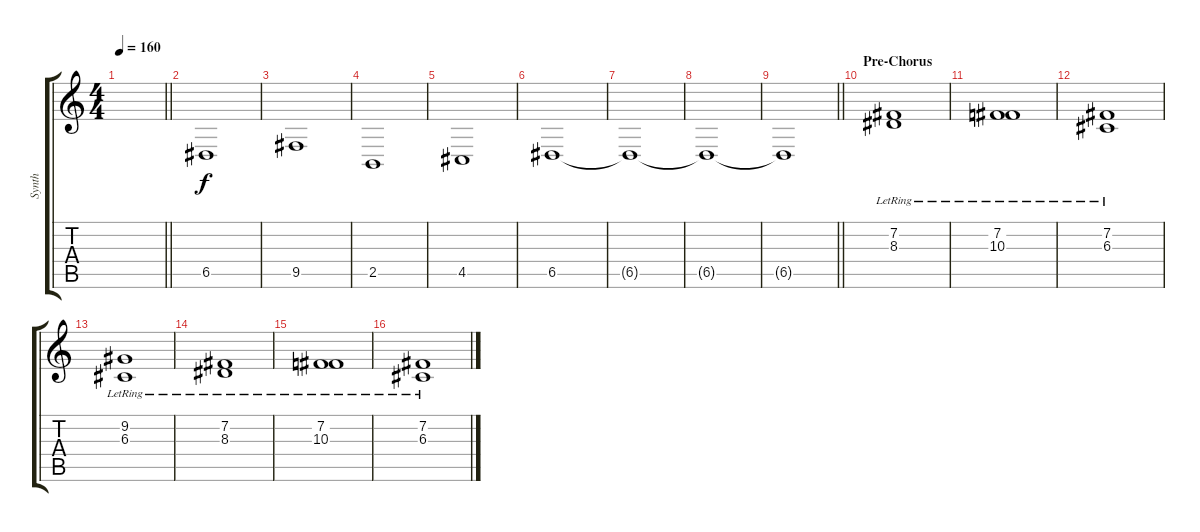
\track ("Synth" "Synth") {instrument stringensemble1}
\staff {score tabs}
\tuning (E4 B3 G3 D3 A2 E2) {hide}
\ts (4 4)
\tempo 160
\clef g2
\barLineRight lightlight
\ks c
|
6.5.1{volume 6} |
9.5.1 |
2.5.1 |
4.5.1 |
6.5.1{volume 2} |
6.5{t}.1 |
6.5{t}.1 |
\barLineRight lightlight
6.5{t}.1 |
\section ("" "Pre-Chorus")
(7.2{lr} 8.3{lr}).1{volume 8} |
(7.2{lr} 10.3{lr}).1 |
(7.2{lr} 6.3{lr}).1 |
(9.2{lr} 6.3{lr}).1 |
(7.2{lr} 8.3{lr}).1 |
(7.2{lr} 10.3{lr}).1 |
(7.2{lr} 6.3{lr}).1
